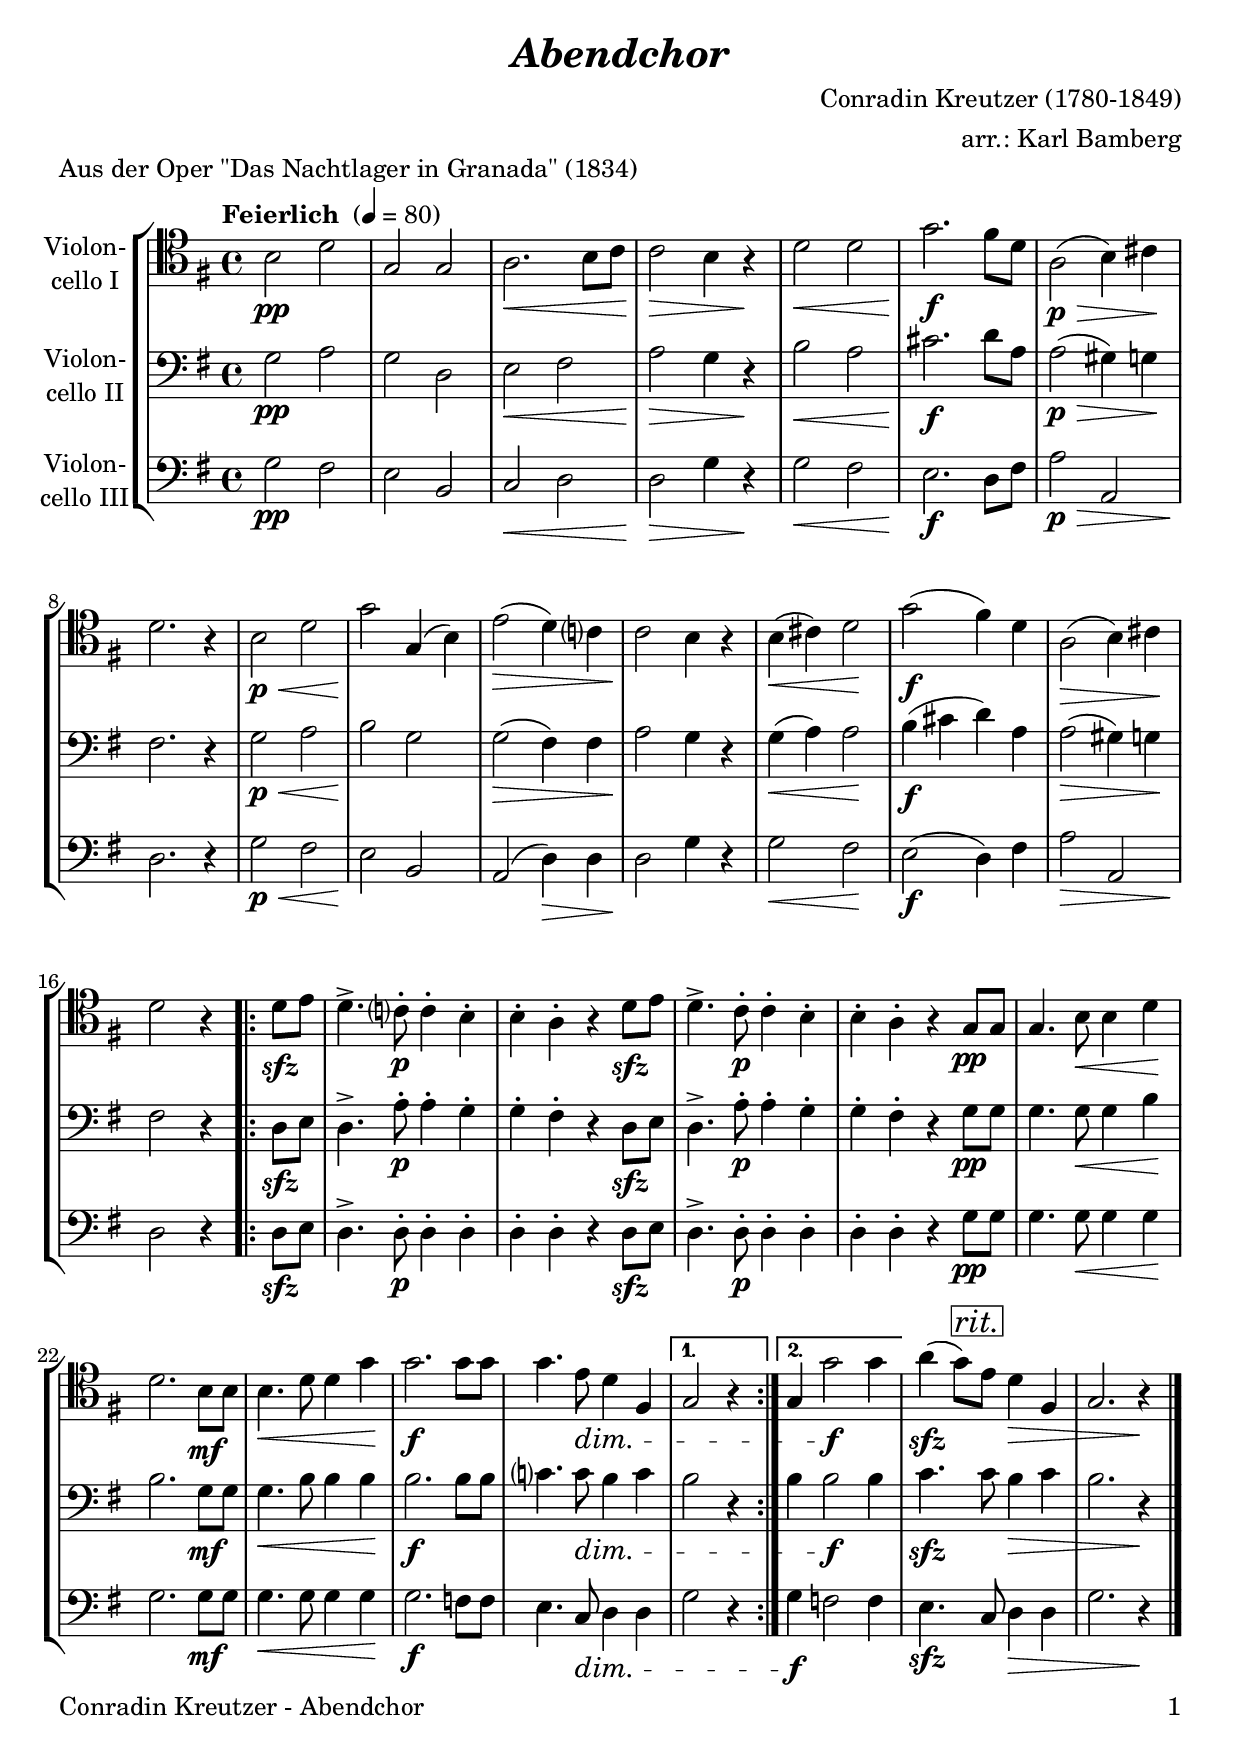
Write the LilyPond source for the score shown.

\version "2.18.2"
\include "deutsch.ly"
  
#(set-global-staff-size 22)

\header {
  title     = \markup \bold \italic "Abendchor"
  composer  = "Conradin Kreutzer (1780-1849)"
  arranger  = "arr.: Karl Bamberg"
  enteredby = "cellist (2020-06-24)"
  piece     = "Aus der Oper \"Das Nachtlager in Granada\" (1834)"
}

voiceconsts = {
  \key g \major
  \time 4/4
  \clef "bass"
%  \numericTimeSignature
  \compressFullBarRests
  % Set default beaming for all staves
%  \set Timing.beamExceptions = #'()
%  \set Timing.baseMoment     = #(ly:make-moment 1 4)
%  \set Timing.beatStructure  = #'(1 1 1)
  \tempo "Feierlich " 4=80
}

micl = "clarinet"
mifl = "flute"
miob = "oboe"
mifh = "french horn"
misx = "tenor sax"
mist = "string ensemble 1"
miba = "cello"

rit = \mark \markup \box \italic "rit."

va = \relative c' {
  \voiceconsts
  \clef "tenor"
  
  h2\pp d
  g, g
  a2.\< h8 c
  c2\!\> h4 r\!
  d2\< d
  g2.\!\f fis8 d
  a2(\p\> h4) cis\!
  d2. r4

  h2\p\< d
  g\! g,4( h)
  e2(\> d4) c?
  c2\! h4 r
  h(\< cis) d2\!
  g(\f fis4) d
  a2(\> h4) cis\!
  d2 r4
  
  \repeat volta 2 {
    d8\sfz e
    d4.-> c?8-.\p c4-. h-.
    h-. a-. r d8\sfz e
    d4.-> c8-.\p c4-. h-.
    h-. a-. r g8\pp g
    g4. h8\< h4 d\!
    d2. h8\mf h

    h4.\< d8 d4 g\!
    g2.\f g8 g
    g4. e8\dim d4 fis,
  }
  \alternative {
    { g2 r4 }
    { g g'2\f g4}
  }
  a(\sfz g8) \rit e d4\> fis,
  g2. r4\! \bar "|."
}

vb = \relative c' {
  \voiceconsts

  g2\pp a
  g d
  e\< fis
  a\!\> g4 r\!
  h2\< a
  cis2.\!\f d8 a
  a2(\p\> gis4) g\!
  fis2. r4

  g2\p\< a
  h\! g
  g(\> fis4) fis
  a2\! g4 r
  g(\< a) a2\!
  h4(\f cis d) a
  a2(\> gis4) g\!
  fis2 r4
  
  \repeat volta 2 {
    d8\sfz e
    d4.-> a'8-.\p a4-. g-.
    g-. fis-. r d8\sfz e
    d4.-> a'8-.\p a4-. g-.
    g-. fis-. r g8\pp g
    g4. g8\< g4 h\!

    h2. g8\mf g
    g4.\< h8 h4 h\!
    h2.\f h8 h
    c?4. c8\dim h4 c
  }
  \alternative {
    { h2 r4 }
    { h h2\f h4 }
  }
  c4.\sfz \rit c8 h4\> c
  h2. r4\! \bar "|."
}

vc = \relative c' {
  \voiceconsts

  g2\pp fis
  e h
  c\< d
  d\!\> g4 r\!
  g2\< fis
  e2.\!\f d8 fis
  a2\p\> a,
  d2.\! r4

  g2\p\< fis
  e\! h
  a( d4)\> d
  d2\! g4 r
  g2\< fis\!
  e(\f d4) fis
  a2\> a,
  d\! r4
  
  \repeat volta 2 {
    d8\sfz e
    d4.-> d8-.\p d4-. d-.
    d-. d-. r d8\sfz e
    d4.-> d8-.\p d4-. d-.
    d-. d-. r g8\pp g
    g4. g8\< g4 g\!
    g2. g8\mf g

    g4.\< g8 g4 g\!
    g2.\f f8 f
    e4. c8\dim d4 d
  }
  \alternative {
    { g2 r4 }
    { g\f f2 f4 }
  }
  e4.\sfz \rit c8 d4\> d
  g2. r4\! \bar "|."
}


music = \new StaffGroup <<
      \new Staff {
	\set Staff.midiInstrument = \miba
	\set Staff.instrumentName = \markup \center-column { "Violon-" "cello I" }
	\transpose g g { \va }
      }

      \new Staff {
	\set Staff.midiInstrument = \miba
	\set Staff.instrumentName = \markup \center-column { "Violon-" "cello II" }
	\transpose g g { \vb }
      }

      \new Staff {
	\set Staff.midiInstrument = \miba
	\set Staff.instrumentName = \markup \center-column { "Violon-" "cello III" }
	\transpose g g { \vc }
      }
>>

\book {
   \paper {
    print-page-number = ##t
    print-first-page-number = ##t
    ragged-last-bottom = ##f
    oddHeaderMarkup = \markup \null
    evenHeaderMarkup = \markup \null
    oddFooterMarkup = \markup {
      \fill-line {
        \on-the-fly #print-page-number-check-first
        "Conradin Kreutzer - Abendchor" \fromproperty #'page:page-number-string
      }
    }
    evenFooterMarkup = \oddFooterMarkup
  } \score {
    \music
    \layout {}
  }

  \score {
    \unfoldRepeats \music

    \midi {
      \context {
        \Score
      }
    }
  }
}